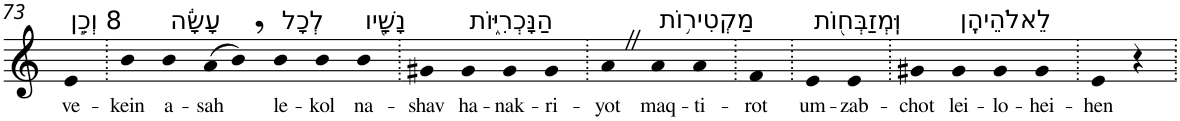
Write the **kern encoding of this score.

**kern	**text
*part1	*part1
*staff1	*staff1
*I"Piano	*
*I'Pno	*
!!LO:PB:g=z
*clefG2	*
*k[]	*
=73	=73
!LO:TX:a:t=8 וְכֵ֣ן	!
!	!LO:LY:b
4e	ve-
=74.	=74.
!	!LO:LY:b
4b	-kein
!LO:TX:a:t=עָשָׂ֔ה	!
!	!LO:LY:b
4b	a-
!	!LO:LY:b
(>8a	-sah
8b,)	.
!LO:TX:a:t=לְכָל	!
!	!LO:LY:b
4b	le-
!	!LO:LY:b
4b	-kol
!LO:TX:a:t=נָשָׁ֖יו	!
!	!LO:LY:b
4b	na-
=75.	=75.
!	!LO:LY:b
4g#X	-shav
!LO:TX:a:t=הַנָּכְרִיּ֑וֹת	!
!	!LO:LY:b
4g#	ha-
!	!LO:LY:b
4g#	-nak-
!	!LO:LY:b
4g#	-ri-
=76.	=76.
!	!LO:LY:b
4aZ	-yot
!LO:TX:a:t=מַקְטִיר֥וֹת	!
!	!LO:LY:b
4a	maq-
!	!LO:LY:b
4a	-ti-
=77.	=77.
!	!LO:LY:b
4f	-rot
=78.	=78.
!LO:TX:a:t=וּֽמְזַבְּח֖וֹת	!
!	!LO:LY:b
4e	um-
!	!LO:LY:b
4e	-zab-
=79.	=79.
!	!LO:LY:b
4g#X	-chot
!LO:TX:a:t=לֵאלֹהֵיהֶֽן	!
!	!LO:LY:b
4g#	lei-
!	!LO:LY:b
4g#	-lo-
!	!LO:LY:b
4g#	-hei-
=80.	=80.
!	!LO:LY:b
4e	-hen
4r	.
=.	=.
*-	*-
